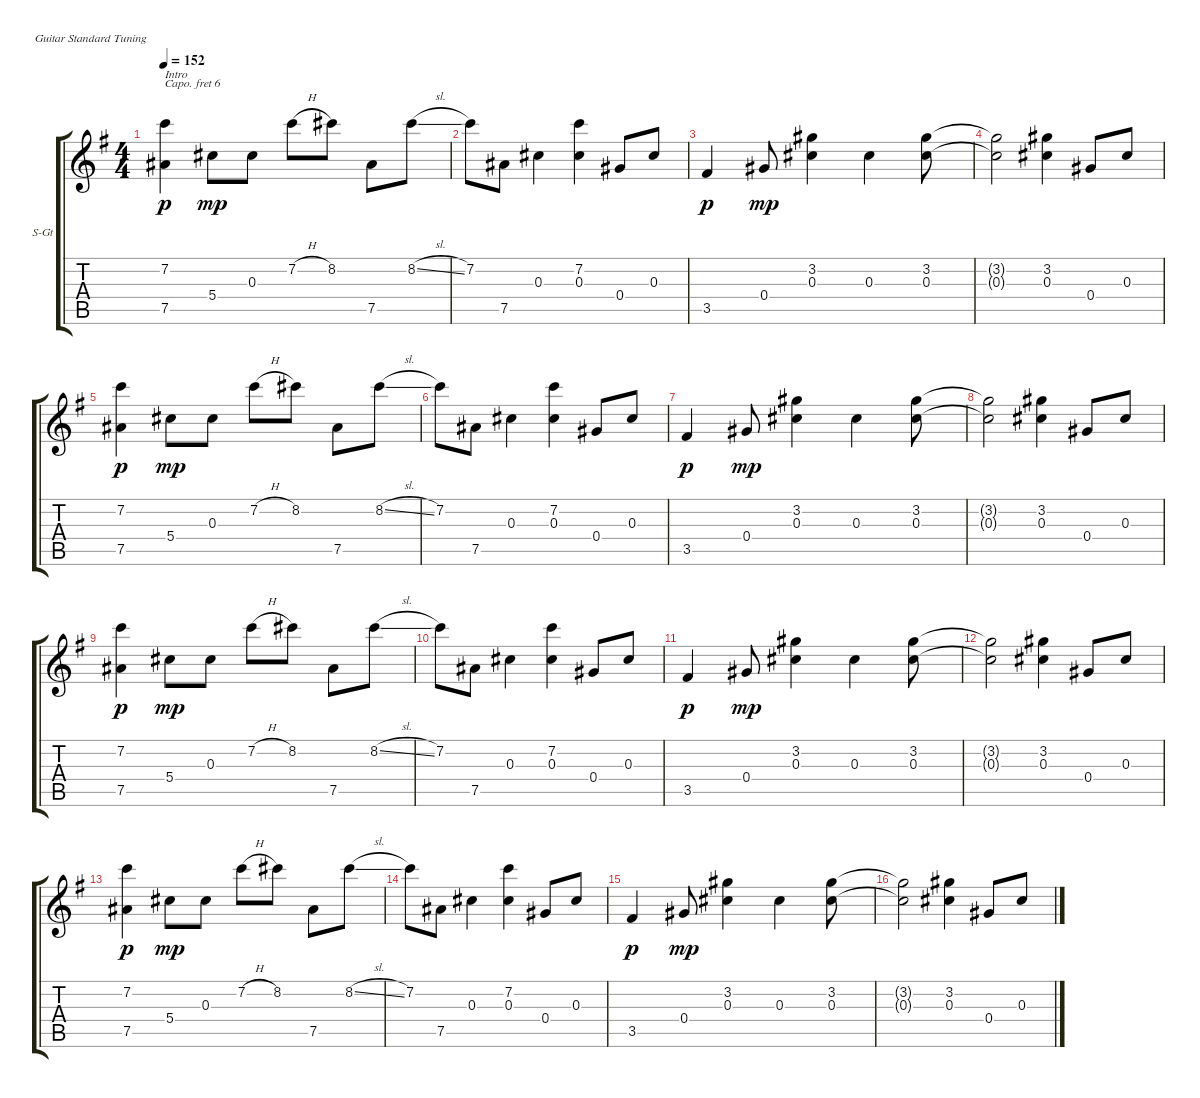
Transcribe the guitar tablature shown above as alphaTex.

\defaultSystemsLayout 4
\bracketExtendMode groupsimilarinstruments
\firstSystemTrackNameOrientation horizontal
\otherSystemsTrackNameOrientation horizontal
\track ("Steel Guitar" "S-Gt") {instrument acousticguitarsteel}
\staff {score tabs}
\capo 6
\tuning (E4 B3 G3 D3 A2 E2)
\ts (4 4)
\tempo 152
\clef g2
\ks g
(7.2 7.5).4{txt "Intro" lyrics (0 "") lyrics (1 "") lyrics (2 "") lyrics (3 "") lyrics (4 "") dy p instrument acousticguitarsteel} 5.4.8{dy mp} 0.3.8 7.2{h}.8 8.2.8 7.5.8 8.2{sl}.8 |
7.2.8 7.5.8 0.3.4 (7.2 0.3).4 0.4.8 0.3.8 |
3.5.4{dy p} 0.4.8{dy mp} (0.3 3.2).4 0.3.4 (3.2 0.3).8 |
(3.2{t} 0.3{t}).2 (0.3 3.2).4 0.4.8 0.3.8 |
(7.2 7.5).4{dy p} 5.4.8{dy mp} 0.3.8 7.2{h}.8 8.2.8 7.5.8 8.2{sl}.8 |
7.2.8 7.5.8 0.3.4 (7.2 0.3).4 0.4.8 0.3.8 |
3.5.4{dy p} 0.4.8{dy mp} (0.3 3.2).4 0.3.4 (3.2 0.3).8 |
(3.2{t} 0.3{t}).2 (0.3 3.2).4 0.4.8 0.3.8 |
(7.2 7.5).4{dy p} 5.4.8{dy mp} 0.3.8 7.2{h}.8 8.2.8 7.5.8 8.2{sl}.8 |
7.2.8 7.5.8 0.3.4 (7.2 0.3).4 0.4.8 0.3.8 |
3.5.4{dy p} 0.4.8{dy mp} (0.3 3.2).4 0.3.4 (3.2 0.3).8 |
(3.2{t} 0.3{t}).2 (0.3 3.2).4 0.4.8 0.3.8 |
(7.2 7.5).4{dy p} 5.4.8{dy mp} 0.3.8 7.2{h}.8 8.2.8 7.5.8 8.2{sl}.8 |
7.2.8 7.5.8 0.3.4 (7.2 0.3).4 0.4.8 0.3.8 |
3.5.4{dy p} 0.4.8{dy mp} (0.3 3.2).4 0.3.4 (3.2 0.3).8 |
(3.2{t} 0.3{t}).2 (0.3 3.2).4 0.4.8 0.3.8
